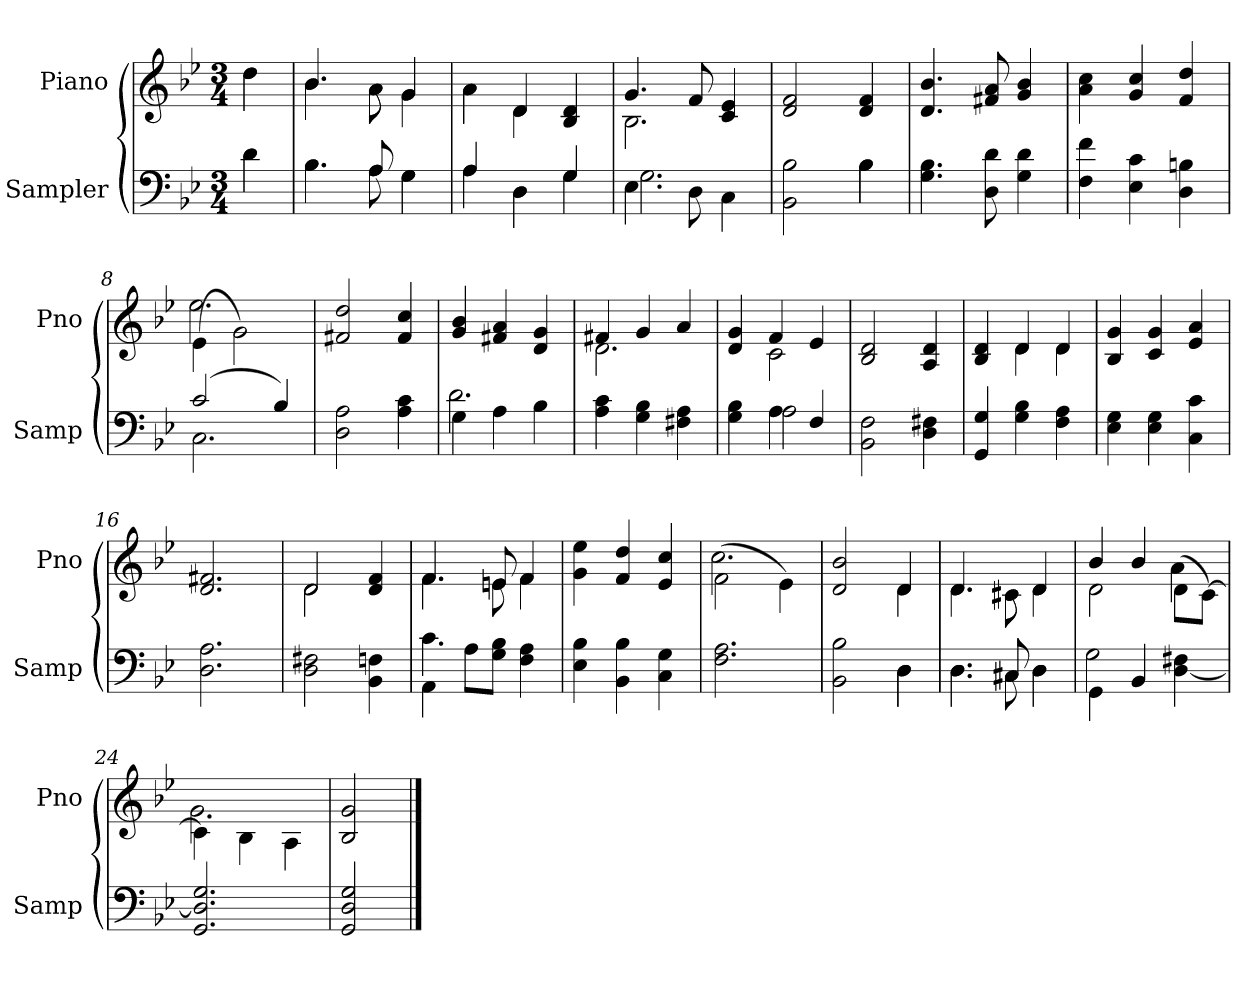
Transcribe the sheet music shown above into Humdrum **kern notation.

**kern	**kern
*part2	*part1
*staff2	*staff1
*I"Sampler	*I"Piano
*I'Samp	*I'Pno
*clefF4	*clefG2
*k[b-e-]	*k[b-e-]
*B-:	*B-:
*M3/4	*M3/4
=1	=1
*^	*^
4d\	4d	4dd\	4dd
=2	=2	=2	=2
4.B-\	4.B-	4.b-/	4.b-
8A/	8A	8a\	8a
4G\	4G	4g/	4g
=3	=3	=3	=3
4A/	4A	4a\	4a
4D\	4D	4d/	4d
4G/	4G	4B- 4d	4ryy
=4	=4	=4	=4
4.E-\	2.G	4.g/	2.B-
8D\	.	8f/	.
4C\	.	4c 4e-	.
*	*	*v	*v
=5	=5	=5
2BB- 2B-	2ryy	2d 2f
4B-\	4B-	4d 4f
*v	*v	*
=6	=6
4.G 4.B-	4.d 4.b-
8D 8d	8f#X 8a
4G 4d	4g 4b-
=7	=7
4F 4f	4a 4cc
4E- 4c	4g 4cc
4D 4Bn	4f 4dd
=8	=8
*^	*^
(2c/	2.C	(4e-\	2.ee-
.	.	2g\)	.
4B-/)	.	.	.
*v	*v	*	*
*	*v	*v
=9	=9
2D 2A	2f#X 2dd
4A 4c	4f# 4cc
=10	=10
*^	*
4G\	2.d	4g 4b-
4A\	.	4f#X 4a
4B-\	.	4d 4g
*v	*v	*
=11	=11
*	*^
4A 4c	4f#X/	2.d
4G 4B-	4g/	.
4F#X 4A	4a/	.
=12	=12	=12
*^	*	*
4G 4B-	4ryy	4d 4g	4ryy
4A\	2A	4f/	2c
4F/	.	4e-/	.
*v	*v	*	*
*	*v	*v
=13	=13
2BB- 2F	2B- 2d
4D 4F#X	4A 4d
=14	=14
*	*^
4GG 4G	4B- 4d	4ryy
4G 4B-	4d/	4d
4F 4A	4d/	4d
*	*v	*v
=15	=15
4E- 4G	4B- 4g
4E- 4G	4c 4g
4C 4c	4e- 4a
=16	=16
2.D 2.A	2.d 2.f#X
=17	=17
*	*^
2D 2F#X	2d/	2d
4BB- 4Fn	4d 4f	4ryy
=18	=18	=18
*^	*	*
4AA\	4.c	4.f/	4.f
8A\L	.	.	.
8G\ 8B-\J	4.ryy	8en/	8en
4F 4A	.	4f/	4f
*v	*v	*	*
*	*v	*v
=19	=19
4E- 4B-	4g 4ee-
4BB- 4B-	4f 4dd
4C 4G	4e- 4cc
=20	=20
*	*^
2.F 2.A	(2f\	2.cc
.	4e-\)	.
=21	=21	=21
*^	*	*
2BB- 2B-	2ryy	2d 2b-	2ryy
4D\	4D	4d/	4d
=22	=22	=22	=22
4.D\	4.D	4.d/	4.d
8C#X/	8C#X	8c#X\	8c#X
4D\	4D	4d/	4d
=23	=23	=23	=23
4GG\	2G	4b-/	2d
4BB-/	.	4b-/	.
[4D 4F#X	4ryy	(8d\L	4a
.	.	[8c\J)	.
*v	*v	*	*
=24	=24	=24
2.GG 2.D] 2.G	4c\]	2.g
.	4B-\	.
.	4A\	.
*	*v	*v
=25	=25
2GG 2D 2G	2B- 2g
==	==
*-	*-
